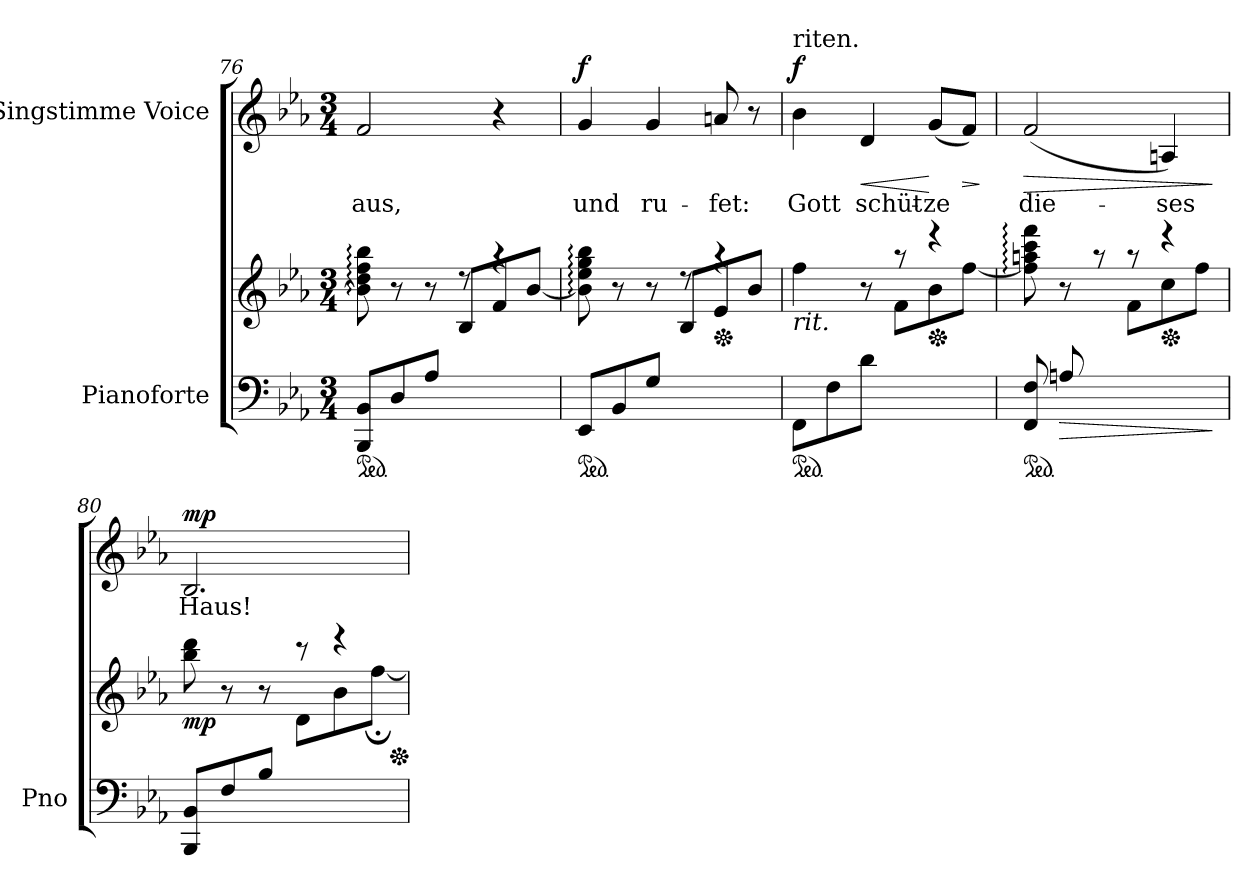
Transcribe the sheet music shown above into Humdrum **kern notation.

**kern	**kern	**dynam	**kern	**text	**dynam
*part2	*part2	*part2	*part1	*part1	*part1
*staff3	*staff2	*staff2/3	*staff1	*staff1	*staff1
*I"Pianoforte	*	*	*I"Singstimme Voice	*	*
*I'Pno	*	*	*	*	*
*clefF4	*clefG2	*	*clefG2	*	*
*k[b-e-a-]	*k[b-e-a-]	*	*k[b-e-a-]	*	*
*M3/4	*M3/4	*	*M3/4	*	*
*ped	*	*	*	*	*
=76	=76	=76	=76	=76	=76
*	*^	*	*	*	*
!	!	!	!	!	!LO:LY:b	!
8BBB-/ 8BB-/L	8b-\]: 8dd\: 8ff\: 8bb-\:	4.ryy	.	2f/	aus,	.
8D/	8r	.	.	.	.	.
8A-/J	8r	.	.	.	.	.
4.ryy	8r	8B-/L	.	.	.	.
.	4r	8f/	.	4r	.	.
.	.	[8b-/J	.	.	.	.
=77	=77	=77	=77	=77	=77	=77
*ped	*	*	*	*	*	*
!	!	!	!	!	!LO:LY:b	!LO:DY:a
8EE-/L	8b-\]: 8ee-\: 8gg\: 8bb-\:	4.ryy	.	4g/	und	f
8BB-/	8r	.	.	.	.	.
!	!	!	!	!	!LO:LY:b	!
8G/J	8r	.	.	4g/	ru-	.
4.ryy	8r	8B-/L	.	.	.	.
*	*Xped	*	*	*	*	*
!	!	!	!	!	!LO:LY:b	!
.	4r	8e-/	.	8an/	-fet:	.
.	.	8b-/J	.	8r	.	.
!!LO:LB:g=z
=78	=78	=78	=78	=78	=78	=78
*ped	*	*	*	*	*	*
*	*	*	*	*MM69	*	*
!	!	!	!	!LO:TX:a:t=riten.	!	!
!	!LO:TX:b:i:t=rit.	!	!	!	!	!
!	!	!	!	!	!LO:LY:b	!LO:DY:a
8FF>\L	4ff\	4.ryy	.	4b-\	Gott	f
8F>\	.	.	.	.	.	.
!	!	!	!	!	!LO:LY:b	!LO:HP:b
8d\J	8r	.	.	4d/	schüt-	<
4.ryy	8r	8f\L	.	.	.	.
*	*Xped	*	*	*	*	*
*	*	*	*	*MM67	*	*
!	!	!	!	!	!LO:LY:b	!
.	4r	8b-\	.	(<8g/L	-ze	[
!	!	!	!	!	!	!LO:HP:b
.	.	[8ff\J	.	8f/J)	.	>
*	*v	*v	*	*	*	*
.	.	.	.	.	]
=79	=79	=79	=79	=79	=79
*ped	*	*	*	*	*
*	*	*	*MM65	*	*
*	*^	*	*	*	*
!	!	!	!	!	!LO:LY:b	!LO:HP:b
8FF/ 8F/L	8ff\]: 8aan\: 8ccc\: 8fff\:	4ryy	.	(<2f/	die-	>
!	!	!	!LO:HP:b=2	!	!	!
8An/	8r	.	>	.	.	.
2ryy	8r	8e-\J	.	.	.	.
.	8r	8f\L	.	.	.	.
*	*Xped	*	*	*	*	*
*	*	*	*	*MM69	*	*
!	!	!	!	!	!LO:LY:b	!
.	4r	8cc\	.	4An/)	-ses	.
.	.	8ff\J	.	.	.	.
*	*v	*v	*	*	*	*
.	.	]	.	.	]
=80	=80	=80	=80	=80	=80
*	*	*	*MM69	*	*
*	*^	*	*	*	*
!	!	!	!LO:DY:b	!	!LO:LY:b	!LO:DY:b
8BBB-/ 8BB-/L	8bb-\ 8ddd\	4.ryy	mp	2.B-/	Haus!	mp
8F/	8r	.	.	.	.	.
8B-/J	8r	.	.	.	.	.
4.ryy	8r	8d\L	.	.	.	.
.	4r	8b-\	.	.	.	.
.	.	[8ff;<\J	.	.	.	.
*	*Xped	*	*	*	*	*
*	*v	*v	*	*	*	*
=	=	=	=	=	=
*-	*-	*-	*-	*-	*-
